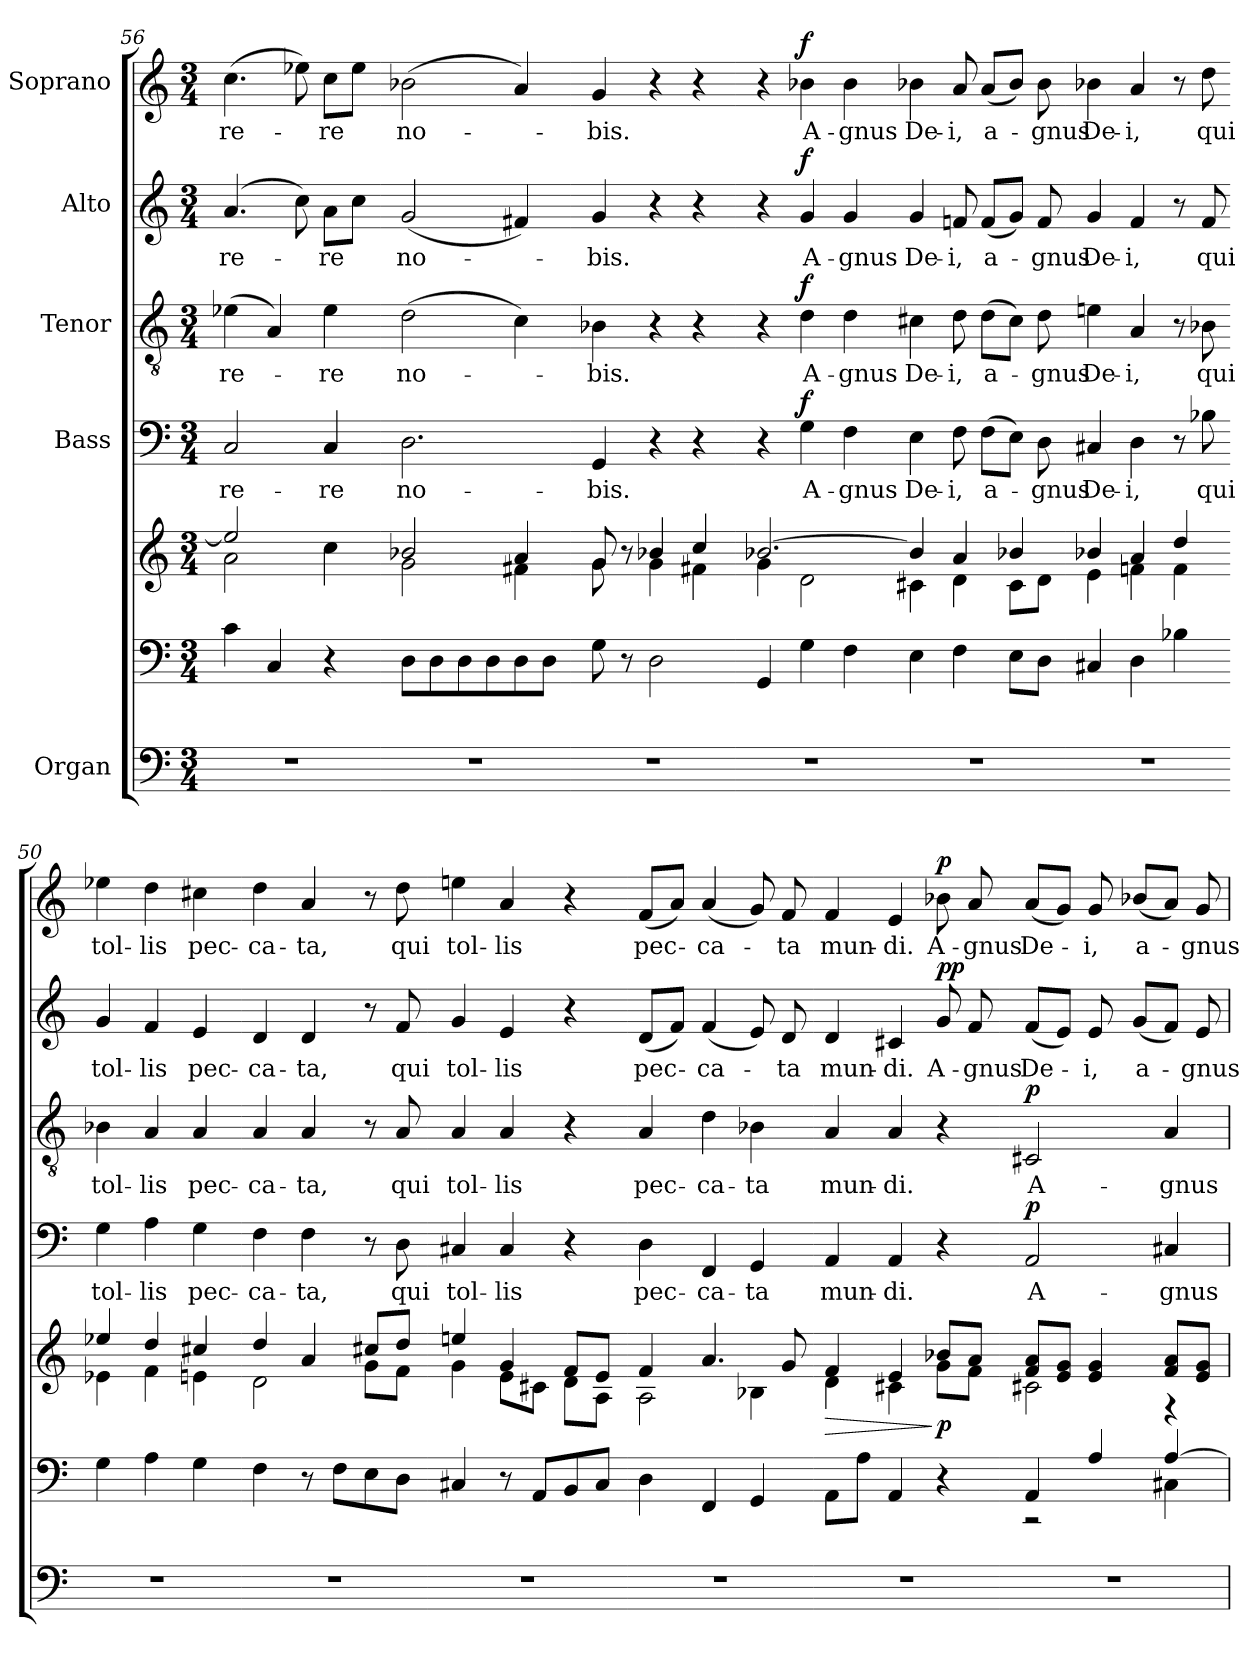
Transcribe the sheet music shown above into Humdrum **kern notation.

**kern	**kern	**kern	**dynam	**kern	**text	**dynam	**kern	**text	**dynam	**kern	**text	**dynam	**kern	**text	**dynam
*part5	*part5	*part5	*part5	*part4	*part4	*part4	*part3	*part3	*part3	*part2	*part2	*part2	*part1	*part1	*part1
*staff7	*staff6	*staff5	*staff5/6/7	*staff4	*staff4	*staff4	*staff3	*staff3	*staff3	*staff2	*staff2	*staff2	*staff1	*staff1	*staff1
*I"Organ	*	*	*	*I"Bass	*	*	*I"Tenor	*	*	*I"Alto	*	*	*I"Soprano	*	*
*clefF4	*clefF4	*clefG2	*	*clefF4	*	*	*clefGv2	*	*	*clefG2	*	*	*clefG2	*	*
*k[]	*k[]	*k[]	*	*k[]	*	*	*k[]	*	*	*k[]	*	*	*k[]	*	*
*M3/4	*M3/4	*M3/4	*	*M3/4	*	*	*M3/4	*	*	*M3/4	*	*	*M3/4	*	*
=56-	=56-	=56-	=56-	=56-	=56-	=56-	=56-	=56-	=56-	=56-	=56-	=56-	=56-	=56-	=56-
*	*	*^	*	*	*	*	*	*	*	*	*	*	*	*	*
!	!	!	!	!	!	!LO:LY:b	!	!	!LO:LY:b	!	!	!LO:LY:b	!	!	!LO:LY:b	!
2.r	4c\	2ee-/]	2a\	.	2C/	-re-	.	(4e-X\	-re-	.	(4.a/	-re-	.	(4.cc\	-re-	.
.	4C/	.	.	.	.	.	.	4A/)	.	.	.	.	.	.	.	.
.	.	.	.	.	.	.	.	.	.	.	8cc\)	.	.	8ee-X\)	.	.
!	!	!	!	!	!	!LO:LY:b	!	!	!LO:LY:b	!	!	!LO:LY:b	!	!	!LO:LY:b	!
.	4r	4cc\	4ryy	.	4C/	-re	.	4e-\	-re	.	8a\L	-re	.	8cc\L	-re	.
.	.	.	.	.	.	.	.	.	.	.	8cc\J	.	.	8ee-\J	.	.
=55-	=55-	=55-	=55-	=55-	=55-	=55-	=55-	=55-	=55-	=55-	=55-	=55-	=55-	=55-	=55-	=55-
!	!	!	!	!	!	!LO:LY:b	!	!	!LO:LY:b	!	!	!LO:LY:b	!	!	!LO:LY:b	!
2.r	8D\L	2b-X/	2g\	.	2.D\	no-	.	(2d\	no-	.	(2g/	no-	.	(2b-X\	no-	.
.	8D\	.	.	.	.	.	.	.	.	.	.	.	.	.	.	.
.	8D\	.	.	.	.	.	.	.	.	.	.	.	.	.	.	.
.	8D\	.	.	.	.	.	.	.	.	.	.	.	.	.	.	.
.	8D\	4a/	4f#X\	.	.	.	.	4c\)	.	.	4f#X/)	.	.	4a/)	.	.
.	8D\J	.	.	.	.	.	.	.	.	.	.	.	.	.	.	.
=54-	=54-	=54-	=54-	=54-	=54-	=54-	=54-	=54-	=54-	=54-	=54-	=54-	=54-	=54-	=54-	=54-
!	!	!	!	!	!	!LO:LY:b	!	!	!LO:LY:b	!	!	!LO:LY:b	!	!	!LO:LY:b	!
2.r	8G\	8g/	8g\	.	4GG/	-bis.	.	4B-X\	-bis.	.	4g/	-bis.	.	4g/	-bis.	.
.	8r	8r	8ryy	.	.	.	.	.	.	.	.	.	.	.	.	.
.	2D\	4b-X/	4g\	.	4r	.	.	4r	.	.	4r	.	.	4r	.	.
.	.	4cc/	4f#X\	.	4r	.	.	4r	.	.	4r	.	.	4r	.	.
=53-	=53-	=53-	=53-	=53-	=53-	=53-	=53-	=53-	=53-	=53-	=53-	=53-	=53-	=53-	=53-	=53-
2.r	4GG/	[2.b-X/	4g\	.	4r	.	.	4r	.	.	4r	.	.	4r	.	.
!	!	!	!	!	!	!LO:LY:b	!LO:DY:a	!	!LO:LY:b	!LO:DY:a	!	!LO:LY:b	!LO:DY:a	!	!LO:LY:b	!LO:DY:a
.	4G\	.	2d\	.	4G\	A-	f	4d\	A-	f	4g/	A-	f	4b-X\	A-	f
!	!	!	!	!	!	!LO:LY:b	!	!	!LO:LY:b	!	!	!LO:LY:b	!	!	!LO:LY:b	!
.	4F\	.	.	.	4F\	-gnus	.	4d\	-gnus	.	4g/	-gnus	.	4b-\	-gnus	.
=52-	=52-	=52-	=52-	=52-	=52-	=52-	=52-	=52-	=52-	=52-	=52-	=52-	=52-	=52-	=52-	=52-
!	!	!	!	!	!	!LO:LY:b	!	!	!LO:LY:b	!	!	!LO:LY:b	!	!	!LO:LY:b	!
2.r	4E\	4b-/]	4c#X\	.	4E\	De-	.	4c#X\	De-	.	4g/	De-	.	4b-X\	De-	.
!	!	!	!	!	!	!LO:LY:b	!	!	!LO:LY:b	!	!	!LO:LY:b	!	!	!LO:LY:b	!
.	4F\	4a/	4d\	.	8F\	-i,	.	8d\	-i,	.	8f/	-i,	.	8a/	-i,	.
!	!	!	!	!	!	!LO:LY:b	!	!	!LO:LY:b	!	!	!LO:LY:b	!	!	!LO:LY:b	!
.	.	.	.	.	(8F\L	a-	.	(8d\L	a-	.	(8f/L	a-	.	(8a/L	a-	.
.	8E\L	4b-X/	8c#\L	.	8E\J)	.	.	8c#\J)	.	.	8g/J)	.	.	8b-/J)	.	.
!	!	!	!	!	!	!LO:LY:b	!	!	!LO:LY:b	!	!	!LO:LY:b	!	!	!LO:LY:b	!
.	8D\J	.	8d\J	.	8D\	-gnus	.	8d\	-gnus	.	8f/	-gnus	.	8b-\	-gnus	.
!!LO:PB:g=z
=51-	=51-	=51-	=51-	=51-	=51-	=51-	=51-	=51-	=51-	=51-	=51-	=51-	=51-	=51-	=51-	=51-
!	!	!	!	!	!	!LO:LY:b	!	!	!LO:LY:b	!	!	!LO:LY:b	!	!	!LO:LY:b	!
2.r	4C#X/	4b-X/	4e\	.	4C#X/	De-	.	4e\	De-	.	4g/	De-	.	4b-X\	De-	.
!	!	!	!	!	!	!LO:LY:b	!	!	!LO:LY:b	!	!	!LO:LY:b	!	!	!LO:LY:b	!
.	4D\	4a/	4f\	.	4D\	-i,	.	4A/	-i,	.	4f/	-i,	.	4a/	-i,	.
.	4B-X\	4dd/	4f\	.	8r	.	.	8r	.	.	8r	.	.	8r	.	.
!	!	!	!	!	!	!LO:LY:b	!	!	!LO:LY:b	!	!	!LO:LY:b	!	!	!LO:LY:b	!
.	.	.	.	.	8B-X\	qui	.	8B-X\	qui	.	8f/	qui	.	8dd\	qui	.
=50-	=50-	=50-	=50-	=50-	=50-	=50-	=50-	=50-	=50-	=50-	=50-	=50-	=50-	=50-	=50-	=50-
!	!	!	!	!	!	!LO:LY:b	!	!	!LO:LY:b	!	!	!LO:LY:b	!	!	!LO:LY:b	!
2.r	4G\	4ee-X/	4e-X\	.	4G\	tol-	.	4B-X\	tol-	.	4g/	tol-	.	4ee-X\	tol-	.
!	!	!	!	!	!	!LO:LY:b	!	!	!LO:LY:b	!	!	!LO:LY:b	!	!	!LO:LY:b	!
.	4A\	4dd/	4f\	.	4A\	-lis	.	4A/	-lis	.	4f/	-lis	.	4dd\	-lis	.
!	!	!	!	!	!	!LO:LY:b	!	!	!LO:LY:b	!	!	!LO:LY:b	!	!	!LO:LY:b	!
.	4G\	4cc#X/	4en\	.	4G\	pec-	.	4A/	pec-	.	4e/	pec-	.	4cc#X\	pec-	.
=49-	=49-	=49-	=49-	=49-	=49-	=49-	=49-	=49-	=49-	=49-	=49-	=49-	=49-	=49-	=49-	=49-
!	!	!	!	!	!	!LO:LY:b	!	!	!LO:LY:b	!	!	!LO:LY:b	!	!	!LO:LY:b	!
2.r	4F\	4dd/	2d\	.	4F\	-ca-	.	4A/	-ca-	.	4d/	-ca-	.	4dd\	-ca-	.
!	!	!	!	!	!	!LO:LY:b	!	!	!LO:LY:b	!	!	!LO:LY:b	!	!	!LO:LY:b	!
.	8r	4a/	.	.	4F\	-ta,	.	4A/	-ta,	.	4d/	-ta,	.	4a/	-ta,	.
.	8F\L	.	.	.	.	.	.	.	.	.	.	.	.	.	.	.
.	8E\	8cc#X/L	8g\L	.	8r	.	.	8r	.	.	8r	.	.	8r	.	.
!	!	!	!	!	!	!LO:LY:b	!	!	!LO:LY:b	!	!	!LO:LY:b	!	!	!LO:LY:b	!
.	8D\J	8dd/J	8f\J	.	8D\	qui	.	8A/	qui	.	8f/	qui	.	8dd\	qui	.
=48-	=48-	=48-	=48-	=48-	=48-	=48-	=48-	=48-	=48-	=48-	=48-	=48-	=48-	=48-	=48-	=48-
!	!	!	!	!	!	!LO:LY:b	!	!	!LO:LY:b	!	!	!LO:LY:b	!	!	!LO:LY:b	!
2.r	4C#X/	4ee/	4g\	.	4C#X/	tol-	.	4A/	tol-	.	4g/	tol-	.	4ee\	tol-	.
!	!	!	!	!	!	!LO:LY:b	!	!	!LO:LY:b	!	!	!LO:LY:b	!	!	!LO:LY:b	!
.	8r	4g/	8e\L	.	4C#/	-lis	.	4A/	-lis	.	4e/	-lis	.	4a/	-lis	.
.	8AA/L	.	8c#X\J	.	.	.	.	.	.	.	.	.	.	.	.	.
.	8BB/	8f/L	8d\L	.	4r	.	.	4r	.	.	4r	.	.	4r	.	.
.	8C#/J	8e/J	8A\J	.	.	.	.	.	.	.	.	.	.	.	.	.
=47-	=47-	=47-	=47-	=47-	=47-	=47-	=47-	=47-	=47-	=47-	=47-	=47-	=47-	=47-	=47-	=47-
!	!	!	!	!	!	!LO:LY:b	!	!	!LO:LY:b	!	!	!LO:LY:b	!	!	!LO:LY:b	!
2.r	4D\	4f/	2A\	.	4D\	pec-	.	4A/	pec-	.	(8d/L	pec-	.	(8f/L	pec-	.
.	.	.	.	.	.	.	.	.	.	.	8f/J)	.	.	8a/J)	.	.
!	!	!	!	!	!	!LO:LY:b	!	!	!LO:LY:b	!	!	!LO:LY:b	!	!	!LO:LY:b	!
.	4FF/	4.a/	.	.	4FF/	-ca-	.	4d\	-ca-	.	(4f/	-ca-	.	(4a/	-ca-	.
!	!	!	!	!	!	!LO:LY:b	!	!	!LO:LY:b	!	!	!	!	!	!	!
.	4GG/	.	4B-X\	.	4GG/	-ta	.	4B-X\	-ta	.	8e/)	.	.	8g/)	.	.
!	!	!	!	!	!	!	!	!	!	!	!	!LO:LY:b	!	!	!LO:LY:b	!
.	.	8g/	.	.	.	.	.	.	.	.	8d/	-ta	.	8f/	-ta	.
=46-	=46-	=46-	=46-	=46-	=46-	=46-	=46-	=46-	=46-	=46-	=46-	=46-	=46-	=46-	=46-	=46-
!	!	!	!	!LO:HP:b	!	!LO:LY:b	!	!	!LO:LY:b	!	!	!LO:LY:b	!	!	!LO:LY:b	!
2.r	8AA\L	4f/	4d\	>	4AA/	mun-	.	4A/	mun-	.	4d/	mun-	.	4f/	mun-	.
.	8A\J	.	.	.	.	.	.	.	.	.	.	.	.	.	.	.
!	!	!	!	!	!	!LO:LY:b	!	!	!LO:LY:b	!	!	!LO:LY:b	!	!	!LO:LY:b	!
.	4AA/	4e/	4c#X\	.	4AA/	-di.	.	4A/	-di.	.	4c#X/	-di.	.	4e/	-di.	.
!	!	!	!	!LO:DY:n=1:b	!	!	!	!	!	!	!	!LO:LY:b	!LO:DY:a	!	!LO:LY:b	!
!	!	!	!	!	!	!	!	!	!	!	!	!	!LO:DY:n=1:a	!	!	!LO:DY:a
.	4r	8b-X/L	8g\L	] p	4r	.	.	4r	.	.	8g/	A-	p p	8b-X\	A-	p
!	!	!	!	!	!	!	!	!	!	!	!	!LO:LY:b	!	!	!LO:LY:b	!
.	.	8a/J	8f\J	.	.	.	.	.	.	.	8f/	-gnus	.	8a/	-gnus	.
=45-	=45-	=45-	=45-	=45-	=45-	=45-	=45-	=45-	=45-	=45-	=45-	=45-	=45-	=45-	=45-	=45-
*	*^	*	*	*	*	*	*	*	*	*	*	*	*	*	*	*
!	!	!	!	!	!	!	!LO:LY:b	!LO:DY:a	!	!LO:LY:b	!LO:DY:a	!	!LO:LY:b	!	!	!LO:LY:b	!
2.r	4AA/	2r	8f/ 8a/L	2c#X\	.	2AA/	A-	p	2C#X/	A-	p	(8f/L	De-	.	(8a/L	De-	.
.	.	.	8e/ 8g/J	.	.	.	.	.	.	.	.	8e/J)	.	.	8g/J)	.	.
!	!	!	!	!	!	!	!	!	!	!	!	!	!LO:LY:b	!	!	!LO:LY:b	!
.	4A/	.	4e/ 4g/	.	.	.	.	.	.	.	.	8e/	-i,	.	8g/	-i,	.
!	!	!	!	!	!	!	!	!	!	!	!	!	!LO:LY:b	!	!	!LO:LY:b	!
.	.	.	.	.	.	.	.	.	.	.	.	(8g/L	a-	.	(8b-X/L	a-	.
!	!	!	!	!	!	!	!LO:LY:b	!	!	!LO:LY:b	!	!	!	!	!	!	!
.	[4A/	4C#X\	8f/ 8a/L	4r	.	4C#X/	-gnus	.	4A/	-gnus	.	8f/J)	.	.	8a/J)	.	.
!	!	!	!	!	!	!	!	!	!	!	!	!	!LO:LY:b	!	!	!LO:LY:b	!
.	.	.	8e/ 8g/J	.	.	.	.	.	.	.	.	8e/	-gnus	.	8g/	-gnus	.
*	*v	*v	*	*	*	*	*	*	*	*	*	*	*	*	*	*	*
*	*	*v	*v	*	*	*	*	*	*	*	*	*	*	*	*	*
=	=	=	=	=	=	=	=	=	=	=	=	=	=	=	=
*-	*-	*-	*-	*-	*-	*-	*-	*-	*-	*-	*-	*-	*-	*-	*-
